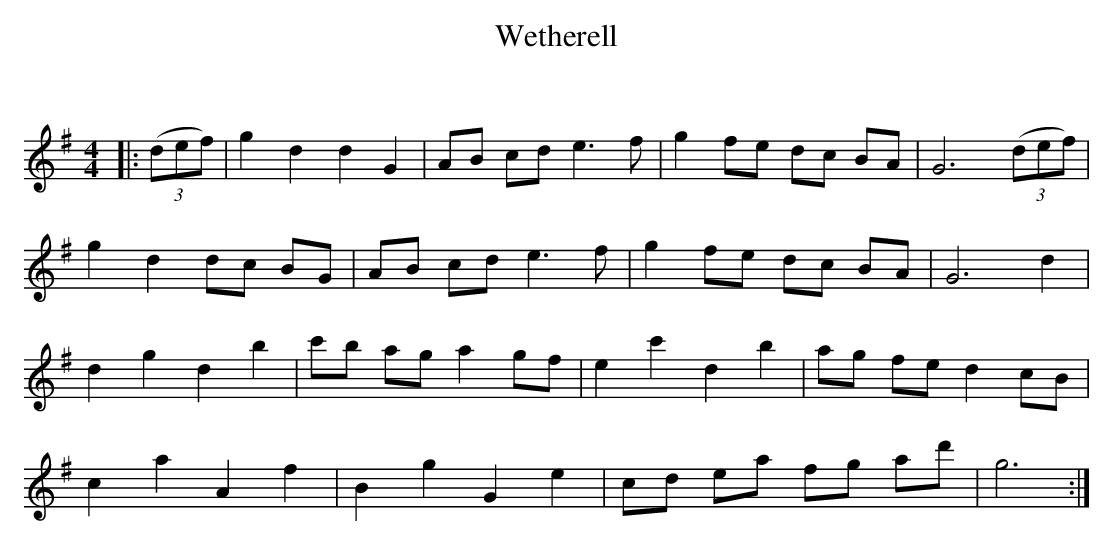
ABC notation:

X:1
T: Wetherell
C:
Q: 232
K:G
M:4/4
L:1/8
|:((3def) |g2 d2 d2 G2|AB cd e3f|g2 fe dc BA|G6 ((3def)|
g2 d2 dc BG|AB cd e3f|g2 fe dc BA|G6 d2|
d2 g2 d2 b2|c'b ag a2 gf|e2 c'2 d2 b2|ag fe d2 cB|
c2 a2 A2 f2|B2 g2 G2 e2|cd ea fg ad'|g6:|
